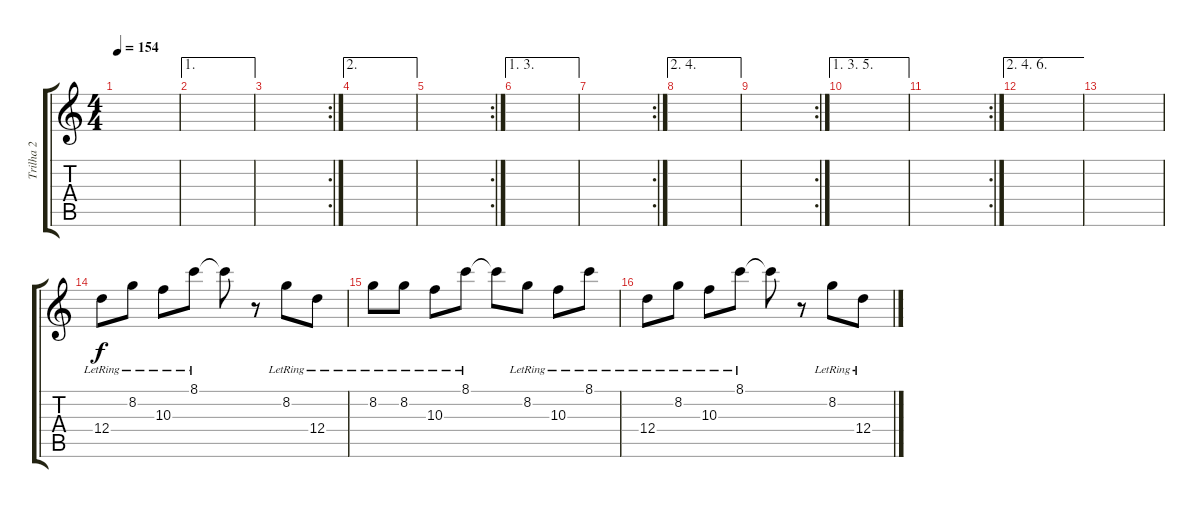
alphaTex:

\track ("Trilha 2" "Trilha 2") {instrument electricguitarclean}
\staff {score tabs}
\tuning (E4 B3 G3 D3 A2 E2) {hide}
\ts (4 4)
\tempo 154
\clef g2
\ks c
|
\ae 1
|
\rc 2
|
\ae 2
|
\rc 2
|
\ae (1 3)
|
\rc 2
|
\ae (2 4)
|
\rc 2
|
\ae (1 3 5)
|
\rc 2
|
\ae (2 4 6)
|
|
12.4{lr}.8{volume 13 instrument electricguitarclean} 8.2{lr}.8 10.3{lr}.8 8.1{lr}.8 8.1{t}.8 r.8 8.2{lr}.8 12.4{lr}.8 |
8.2{lr}.8 8.2{lr}.8 10.3{lr}.8 8.1{lr}.8 8.1{t}.8 8.2{lr}.8 10.3{lr}.8 8.1{lr}.8 |
12.4{lr}.8{volume 13 instrument electricguitarclean} 8.2{lr}.8 10.3{lr}.8 8.1{lr}.8 8.1{t}.8 r.8 8.2{lr}.8 12.4{lr}.8
